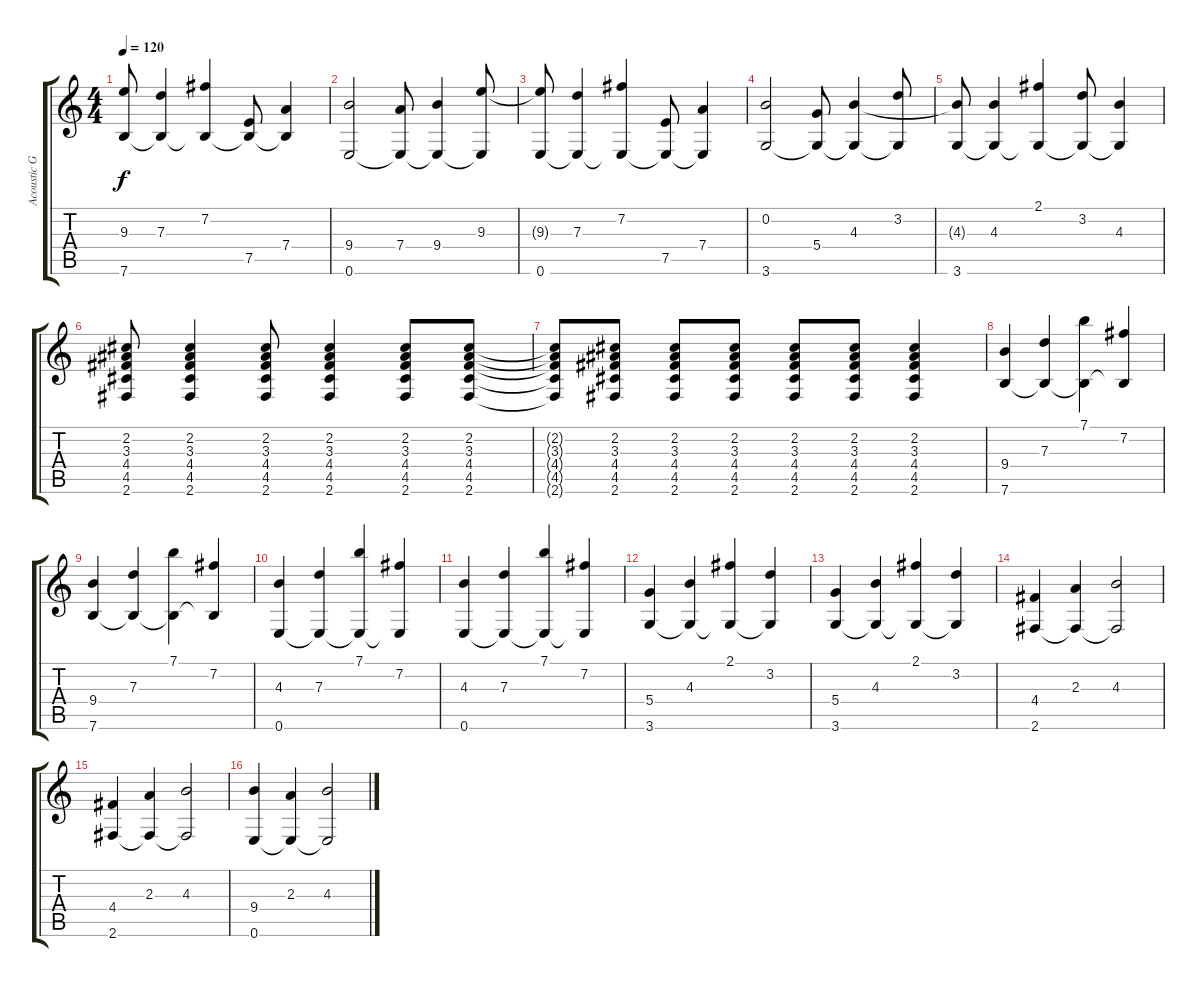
\track ("Acoustic Guitar" "Acoustic G") {instrument acousticguitarnylon}
\staff {score tabs}
\tuning (E4 B3 G3 D3 A2 E2) {hide}
\ts (4 4)
\tempo 120
\clef g2
\ks c
(9.3{t} 7.6).8{dy f} (7.3 7.6{t}).4 (7.2 7.6{t}).4 (7.5 7.6{t}).8 (7.4 7.6{t}).4 |
(9.4 0.6).2 (7.4 0.6{t}).8 (9.4 0.6{t}).4 (9.3 0.6{t}).8 |
(9.3{t} 0.6).8 (7.3 0.6{t}).4 (7.2 0.6{t}).4 (7.5 0.6{t}).8 (7.4 0.6{t}).4 |
(0.2 3.6).2 (5.4 3.6{t}).8 (4.3 3.6{t}).4 (3.2 3.6{t}).8 |
(4.3{t} 3.6).8 (4.3 3.6{t}).4 (2.1 3.6{t}).4 (3.2 3.6{t}).8 (4.3 3.6{t}).4 |
(2.2 3.3 4.4 4.5 2.6).8 (2.2 3.3 4.4 4.5 2.6).4 (2.2 3.3 4.4 4.5 2.6).8 (2.2 3.3 4.4 4.5 2.6).4 (2.2 3.3 4.4 4.5 2.6).8 (2.2 3.3 4.4 4.5 2.6).8 |
(2.2{t} 3.3{t} 4.4{t} 4.5{t} 2.6{t}).8 (2.2 3.3 4.4 4.5 2.6).8 (2.2 3.3 4.4 4.5 2.6).8 (2.2 3.3 4.4 4.5 2.6).8 (2.2 3.3 4.4 4.5 2.6).8 (2.2 3.3 4.4 4.5 2.6).8 (2.2 3.3 4.4 4.5 2.6).4 |
(9.4 7.6).4 (7.3 7.6{t}).4 (7.1 7.6{t}).4 (7.2 7.6{t}).4 |
(9.4 7.6).4 (7.3 7.6{t}).4 (7.1 7.6{t}).4 (7.2 7.6{t}).4 |
(4.3 0.6).4 (7.3 0.6{t}).4 (7.1 0.6{t}).4 (7.2 0.6{t}).4 |
(4.3 0.6).4 (7.3 0.6{t}).4 (7.1 0.6{t}).4 (7.2 0.6{t}).4 |
(5.4 3.6).4 (4.3 3.6{t}).4 (2.1 3.6{t}).4 (3.2 3.6{t}).4 |
(5.4 3.6).4 (4.3 3.6{t}).4 (2.1 3.6{t}).4 (3.2 3.6{t}).4 |
(4.4 2.6).4 (2.3 2.6{t}).4 (4.3 2.6{t}).2 |
(4.4 2.6).4 (2.3 2.6{t}).4 (4.3 2.6{t}).2 |
(9.4 0.6).4 (2.3 0.6{t}).4 (4.3 0.6{t}).2
